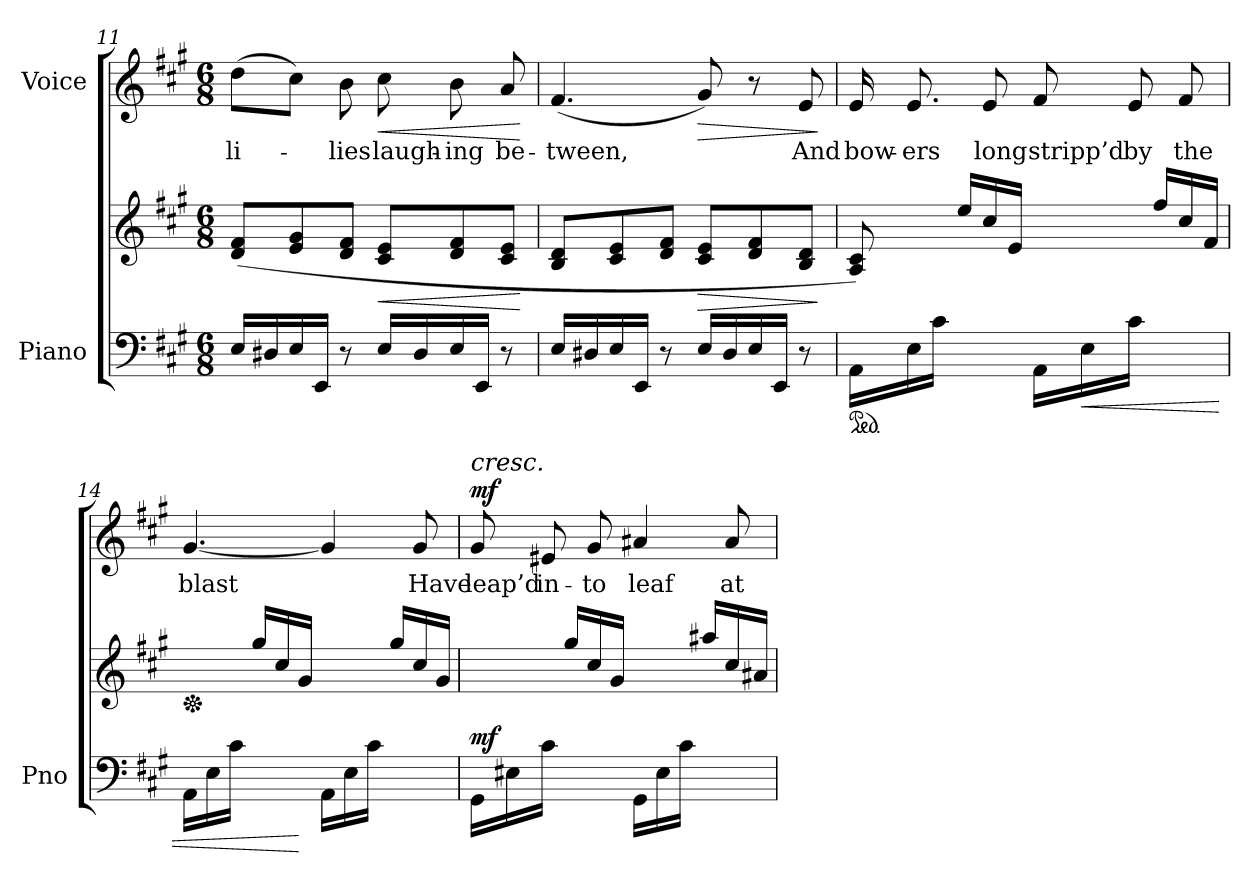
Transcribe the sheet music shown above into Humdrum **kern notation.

**kern	**kern	**dynam	**kern	**text	**dynam
*part2	*part2	*part2	*part1	*part1	*part1
*staff3	*staff2	*staff2/3	*staff1	*staff1	*staff1
*I"Piano	*	*	*I"Voice	*	*
*I'Pno	*	*	*	*	*
*clefF4	*clefG2	*	*clefG2	*	*
*k[f#c#g#]	*k[f#c#g#]	*	*k[f#c#g#]	*	*
*M6/8	*M6/8	*	*M6/8	*	*
=11	=11	=11	=11	=11	=11
16E/LL	(<8d/ 8f#/L	.	(8dd\L	li-	.
16D#X/	.	.	.	.	.
16E/	8e/ 8g#/	.	8cc#\J)	.	.
16EE/JJ	.	.	.	.	.
8r	8d/ 8f#/J	.	8b\	-lies	.
!	!	!LO:HP:b	!	!	!LO:HP:b
16E/LL	8c#/ 8e/L	<	8cc#\	laugh-	<
16D#/	.	.	.	.	.
16E/	8d/ 8f#/	.	8b\	-ing	.
16EE/JJ	.	.	.	.	.
8r	8c#/ 8e/J	.	8a/	be-	.
.	.	[	.	.	[
=12	=12	=12	=12	=12	=12
16E/LL	8B/ 8d/L	.	(4.f#/	-tween,	.
16D#X/	.	.	.	.	.
16E/	8c#/ 8e/	.	.	.	.
16EE/JJ	.	.	.	.	.
8r	8d/ 8f#/J	.	.	.	.
!	!	!LO:HP:b	!	!	!LO:HP:b
16E/LL	8c#/ 8e/L	>	8g#/)	.	>
16D#/	.	.	.	.	.
16E/	8d/ 8f#/	.	8r	.	.
16EE/JJ	.	.	.	.	.
8r	8B/ 8d/J	.	8e/	And	.
.	.	]	.	.	]
=13	=13	=13	=13	=13	=13
*ped	*	*	*	*	*
*	*^	*	*	*	*
(16AA\LL	8A/ 8c#/)	8.ryy	.	16e/	bow-	.
16E\	.	.	.	8.e/	-ers	.
16c#\JJ	8ryy	.	.	.	.	.
8.ryy	.	16ee/LL	.	.	.	.
.	8ryy	16cc#/	.	8e/	long	.
.	.	16e/JJ)	.	.	.	.
(16AA\LL	4ryy	8.ryy	.	8f#/	stripp’d	.
!	!	!	!LO:HP:b=2	!	!	!
16E\	.	.	<	.	.	.
16c#\JJ	.	.	.	8e/	by	.
8.ryy	.	16ff#/LL	.	.	.	.
.	8ryy	16cc#/	.	8f#/	the	.
.	.	16f#/JJ)	.	.	.	.
=14	=14	=14	=14	=14	=14	=14
*	*Xped	*	*	*	*	*
(16AA\LL	2.ryy	8.ryy	.	[4.g#/	blast	.
16E\	.	.	.	.	.	.
16c#\JJ	.	.	.	.	.	.
8.ryy	.	16gg#/LL	.	.	.	.
.	.	16cc#/	.	.	.	.
.	.	16g#/JJ)	[	.	.	.
(16AA\LL	.	8.ryy	.	4g#/]	.	.
16E\	.	.	.	.	.	.
16c#\JJ	.	.	.	.	.	.
8.ryy	.	16gg#/LL	.	.	.	.
.	.	16cc#/	.	8g#/	Have	.
.	.	16g#/JJ)	.	.	.	.
=15	=15	=15	=15	=15	=15	=15
!	!	!	!	!LO:TX:a:i:t=cresc.	!	!
!	!	!	!LO:DY:a=2	!	!	!LO:DY:a
(16GG#\LL	2.ryy	8.ryy	mf	8g#/	leap’d	mf
16E#X\	.	.	.	.	.	.
16c#\JJ	.	.	.	8e#X/	in-	.
8.ryy	.	16gg#/LL	.	.	.	.
.	.	16cc#/	.	8g#/	-to	.
.	.	16g#/JJ)	.	.	.	.
(16GG#\LL	.	8.ryy	.	4a#X/	leaf	.
16E#\	.	.	.	.	.	.
16c#\JJ	.	.	.	.	.	.
8.ryy	.	16aa#X/LL	.	.	.	.
.	.	16cc#/	.	8a#/	at	.
.	.	16a#X/JJ)	.	.	.	.
*	*v	*v	*	*	*	*
=	=	=	=	=	=
*-	*-	*-	*-	*-	*-
